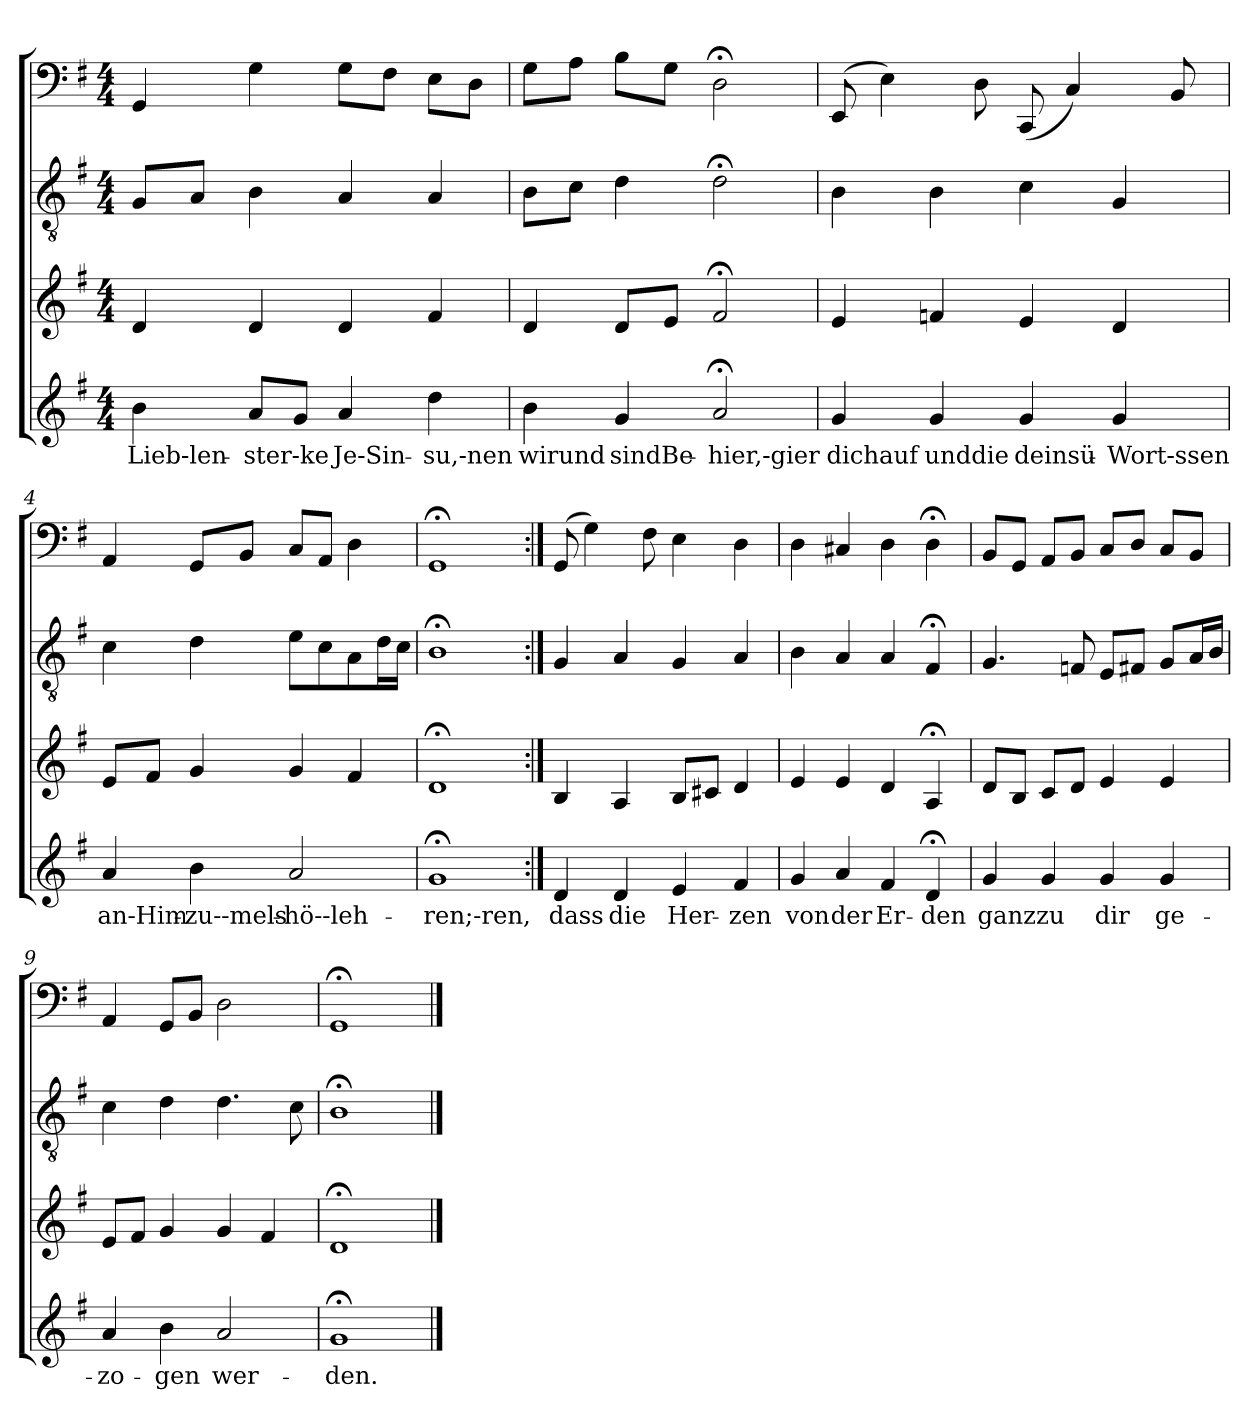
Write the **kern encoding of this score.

**kern	**text	**kern	**kern	**kern
*part4	*part4	*part3	*part2	*part1
*staff4	*staff4	*staff3	*staff2	*staff1
*clefG2	*	*clefG2	*clefGv2	*clefF4
*k[f#]	*	*k[f#]	*k[f#]	*k[f#]
*G:	*	*G:	*G:	*G:
*M4/4	*	*M4/4	*M4/4	*M4/4
=1	=1	=1	=1	=1
4b\	Lieb-len-	4d/	8G/L	4GG/
.	.	.	8A/J	.
8a/L	-ster-ke	4d/	4B\	4G\
8g/J	.	.	.	.
4a/	Je-Sin-	4d/	4A/	8G\L
.	.	.	.	8F#\J
4dd\	-su,-nen	4f#/	4A/	8E\L
.	.	.	.	8D\J
=2	=2	=2	=2	=2
4b\	wirund	4d/	8B\L	8G\L
.	.	.	8c\J	8A\J
4g/	sindBe-	8d/L	4d\	8B\L
.	.	8e/J	.	8G\J
2a;</	hier,-gier	2f#;</	2d;<\	2D;<\
=3	=3	=3	=3	=3
4g/	dichauf	4e/	4B\	(8EE/
.	.	.	.	4E\)
4g/	unddie	4fn/	4B\	.
.	.	.	.	8D\
4g/	deinsü-	4e/	4c\	(8CC/
.	.	.	.	4C/)
4g/	Wort-ssen	4d/	4G/	.
.	.	.	.	8BB/
=4	=4	=4	=4	=4
4a/	an-Him-	8e/L	4c\	4AA/
.	.	8f#/J	.	.
4b\	-zu--mels-	4g/	4d\	8GG/L
.	.	.	.	8BB/J
2a/	-hö--leh-	4g/	8e\L	8C/L
.	.	.	8c\	8AA/J
.	.	4f#/	8A\	4D\
.	.	.	16d\L	.
.	.	.	16c\JJ	.
=5	=5	=5	=5	=5
1g;</	-ren;-ren,	1d;</	1B;<\	1GG;</
=6:|!	=6:|!	=6:|!	=6:|!	=6:|!
4d/	dass	4B/	4G/	(8GG/
.	.	.	.	4G\)
4d/	die	4A/	4A/	.
.	.	.	.	8F#\
4e/	Her-	8B/L	4G/	4E\
.	.	8c#X/J	.	.
4f#/	-zen	4d/	4A/	4D\
=7	=7	=7	=7	=7
4g/	von	4e/	4B\	4D\
4a/	der	4e/	4A/	4C#X/
4f#/	Er-	4d/	4A/	4D\
4d;</	-den	4A;</	4F#;</	4D;<\
=8	=8	=8	=8	=8
4g/	ganz	8d/L	4.G/	8BB/L
.	.	8B/J	.	8GG/J
4g/	zu	8c/L	.	8AA/L
.	.	8d/J	8Fn/	8BB/J
4g/	dir	4e/	8E/L	8C/L
.	.	.	8F#X/J	8D/J
4g/	ge-	4e/	8G/L	8C/L
.	.	.	16A/L	8BB/J
.	.	.	16B/JJ	.
=9	=9	=9	=9	=9
4a/	-zo-	8e/L	4c\	4AA/
.	.	8f#/J	.	.
4b\	-gen	4g/	4d\	8GG/L
.	.	.	.	8BB/J
2a/	wer-	4g/	4.d\	2D\
.	.	4f#/	.	.
.	.	.	8c\	.
=10	=10	=10	=10	=10
1g;</	-den.	1d;</	1B;<\	1GG;</
==	==	==	==	==
*-	*-	*-	*-	*-
